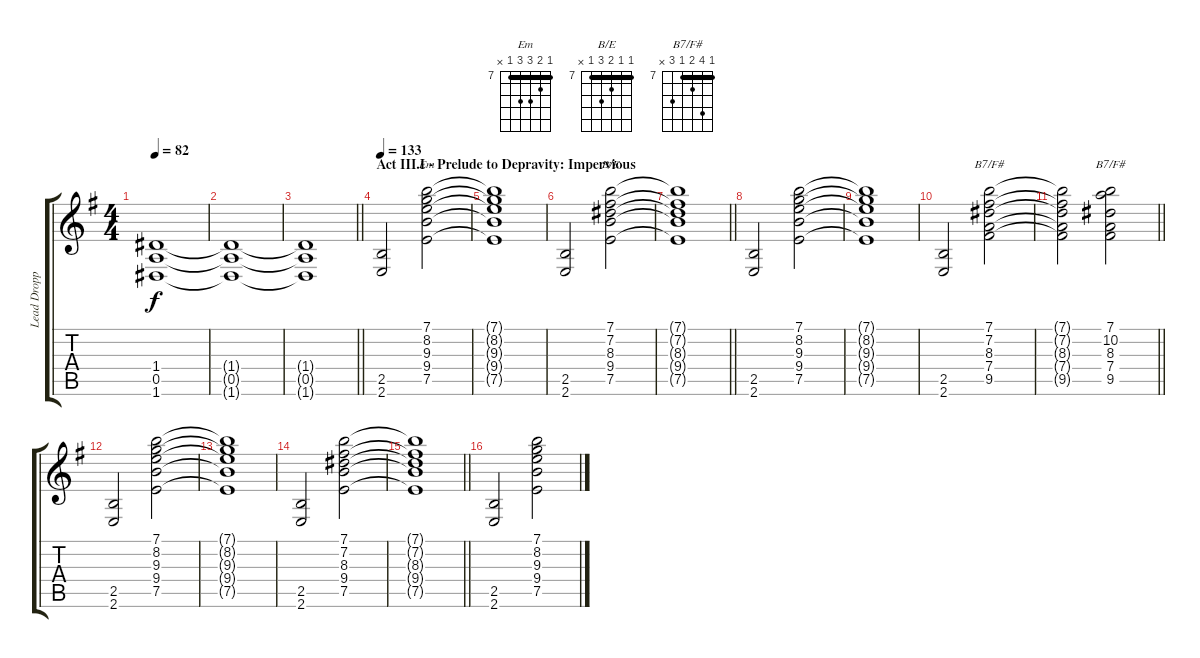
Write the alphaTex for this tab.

\track ("Lead Dropped D " "Lead Dropp") {instrument distortionguitar}
\staff {score tabs}
\tuning (E4 B3 G3 D3 A2 D2) {hide}
\chord ("Em" 7 8 9 9 7 x) {firstfret 7 barre 7}
\chord ("B/E" 7 7 8 9 7 x) {firstfret 7 barre 7}
\chord ("B7/F#" 7 7 8 7 9 x) {firstfret 7 barre 7}
\chord ("B7/F#" 7 10 8 7 9 x) {firstfret 7 barre 7}
\ts (4 4)
\tempo 82
\clef g2
\ks eminor
(1.4 0.5 1.6).1{dy f volume 3} |
(1.4{t} 0.5{t} 1.6{t}).1 |
\barLineRight lightlight
(1.4{t} 0.5{t} 1.6{t}).1{volume 16} |
\section ("" "Act III.I - Prelude to Depravity: Impervious")
\tempo 133
(2.5 2.6).2{balance 0} (7.1 8.2 9.3 9.4 7.5).2{ch "Em"} |
(7.1{t} 8.2{t} 9.3{t} 9.4{t} 7.5{t}).1 |
(2.5 2.6).2 (7.1 7.2 8.3 9.4 7.5).2{ch "B/E"} |
\barLineRight lightlight
(7.1{t} 7.2{t} 8.3{t} 9.4{t} 7.5{t}).1 |
(2.5 2.6).2 (7.1 8.2 9.3 9.4 7.5).2 |
(7.1{t} 8.2{t} 9.3{t} 9.4{t} 7.5{t}).1 |
(2.5 2.6).2 (7.1 7.2 8.3 7.4 9.5).2{ch "B7/F#"} |
\barLineRight lightlight
(7.1{t} 7.2{t} 8.3{t} 7.4{t} 9.5{t}).2 (7.1 10.2 8.3 7.4 9.5).2{ch "B7/F#"} |
(2.5 2.6).2 (7.1 8.2 9.3 9.4 7.5).2 |
(7.1{t} 8.2{t} 9.3{t} 9.4{t} 7.5{t}).1 |
(2.5 2.6).2 (7.1 7.2 8.3 9.4 7.5).2 |
\barLineRight lightlight
(7.1{t} 7.2{t} 8.3{t} 9.4{t} 7.5{t}).1 |
(2.5 2.6).2 (7.1 8.2 9.3 9.4 7.5).2
